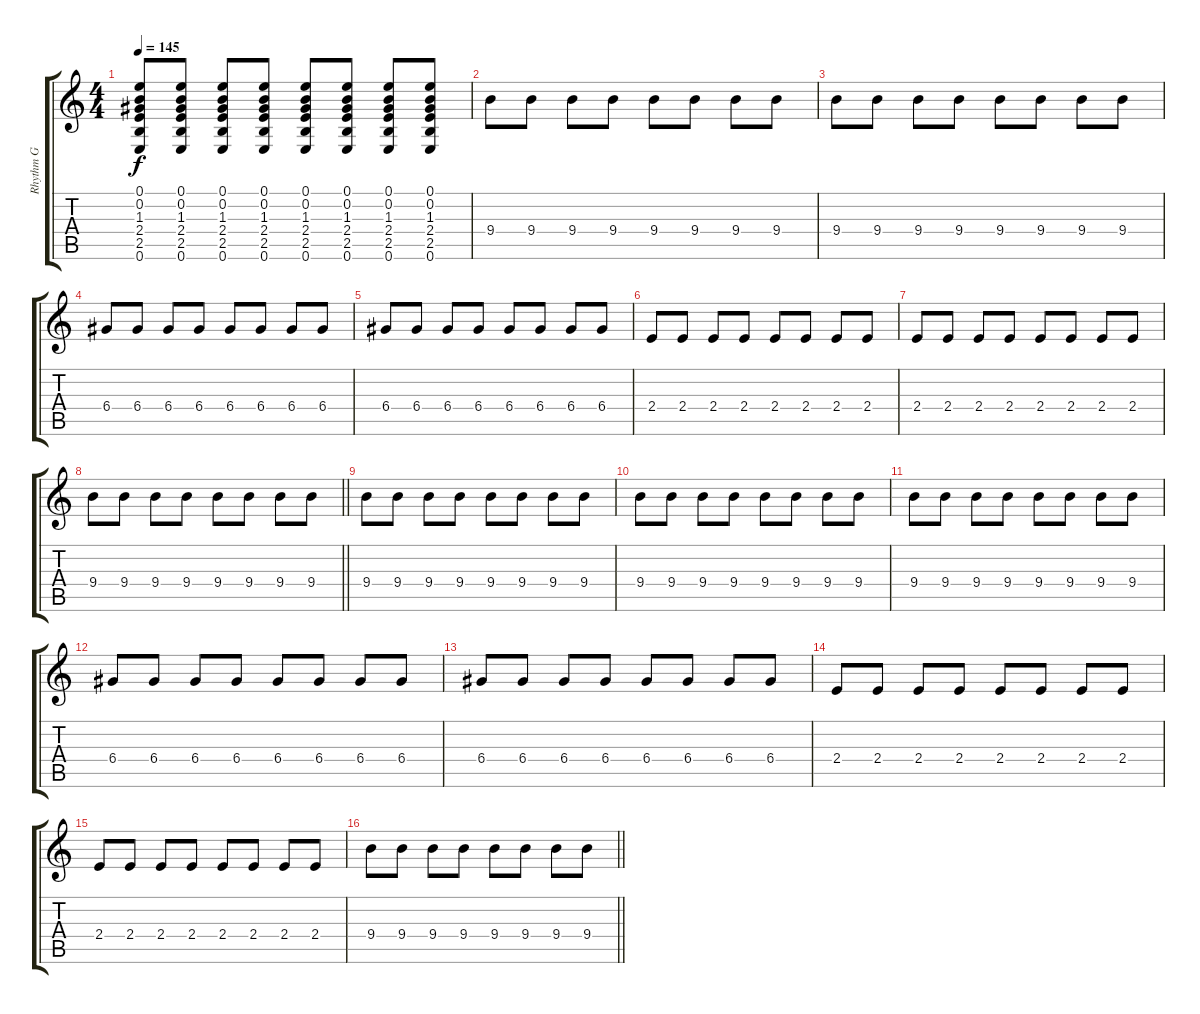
\track ("Rhythm G" "Rhythm G") {instrument distortionguitar}
\staff {score tabs}
\tuning (E4 B3 G3 D3 A2 E2) {hide}
\ts (4 4)
\tempo 145
\clef g2
\ks c
(0.1 0.2 1.3 2.4 2.5 0.6).8{dy f} (0.1 0.2 1.3 2.4 2.5 0.6).8 (0.1 0.2 1.3 2.4 2.5 0.6).8 (0.1 0.2 1.3 2.4 2.5 0.6).8 (0.1 0.2 1.3 2.4 2.5 0.6).8 (0.1 0.2 1.3 2.4 2.5 0.6).8 (0.1 0.2 1.3 2.4 2.5 0.6).8 (0.1 0.2 1.3 2.4 2.5 0.6).8 |
9.4.8 9.4.8 9.4.8 9.4.8 9.4.8 9.4.8 9.4.8 9.4.8 |
9.4.8 9.4.8 9.4.8 9.4.8 9.4.8 9.4.8 9.4.8 9.4.8 |
6.4.8 6.4.8 6.4.8 6.4.8 6.4.8 6.4.8 6.4.8 6.4.8 |
6.4.8 6.4.8 6.4.8 6.4.8 6.4.8 6.4.8 6.4.8 6.4.8 |
2.4.8 2.4.8 2.4.8 2.4.8 2.4.8 2.4.8 2.4.8 2.4.8 |
2.4.8 2.4.8 2.4.8 2.4.8 2.4.8 2.4.8 2.4.8 2.4.8 |
\barLineRight lightlight
9.4.8 9.4.8 9.4.8 9.4.8 9.4.8 9.4.8 9.4.8 9.4.8 |
9.4.8 9.4.8 9.4.8 9.4.8 9.4.8 9.4.8 9.4.8 9.4.8 |
9.4.8 9.4.8 9.4.8 9.4.8 9.4.8 9.4.8 9.4.8 9.4.8 |
9.4.8 9.4.8 9.4.8 9.4.8 9.4.8 9.4.8 9.4.8 9.4.8 |
6.4.8 6.4.8 6.4.8 6.4.8 6.4.8 6.4.8 6.4.8 6.4.8 |
6.4.8 6.4.8 6.4.8 6.4.8 6.4.8 6.4.8 6.4.8 6.4.8 |
2.4.8 2.4.8 2.4.8 2.4.8 2.4.8 2.4.8 2.4.8 2.4.8 |
2.4.8 2.4.8 2.4.8 2.4.8 2.4.8 2.4.8 2.4.8 2.4.8 |
\barLineRight lightlight
9.4.8 9.4.8 9.4.8 9.4.8 9.4.8 9.4.8 9.4.8 9.4.8
